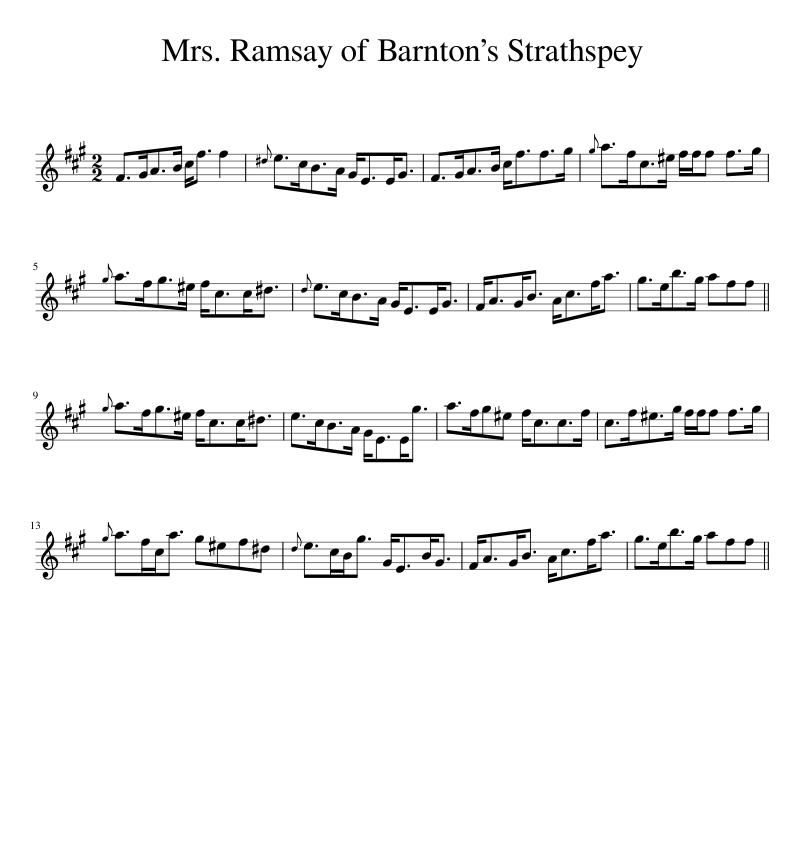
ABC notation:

X:1
L:1/8
M:2/2
I:linebreak $
K:F#min
V:1 treble
V:1
 F>GA>B c<f f2 |{^d} e>cB>A G<EE<G | F>GA>B c<ff>g |{g} a>fc>^e f/f/f f>g |${g} a>fg>^e f<cc<^d | %5
{d} e>cB>A G<EE<G | F<AG<B A<cf<a | g>eb>g aff ||${g} a>fg>^e f<cc<^d | e>cB>A G<EE<g | %10
 a>fg^e f<cc>f | c>f^e>g f/f/f f>g |${g} a>fc<a g^ef^d |{d} e>cB<g G<EB<G | F<AG<B A<cf<a | %15
 g>eb>g aff || %16
